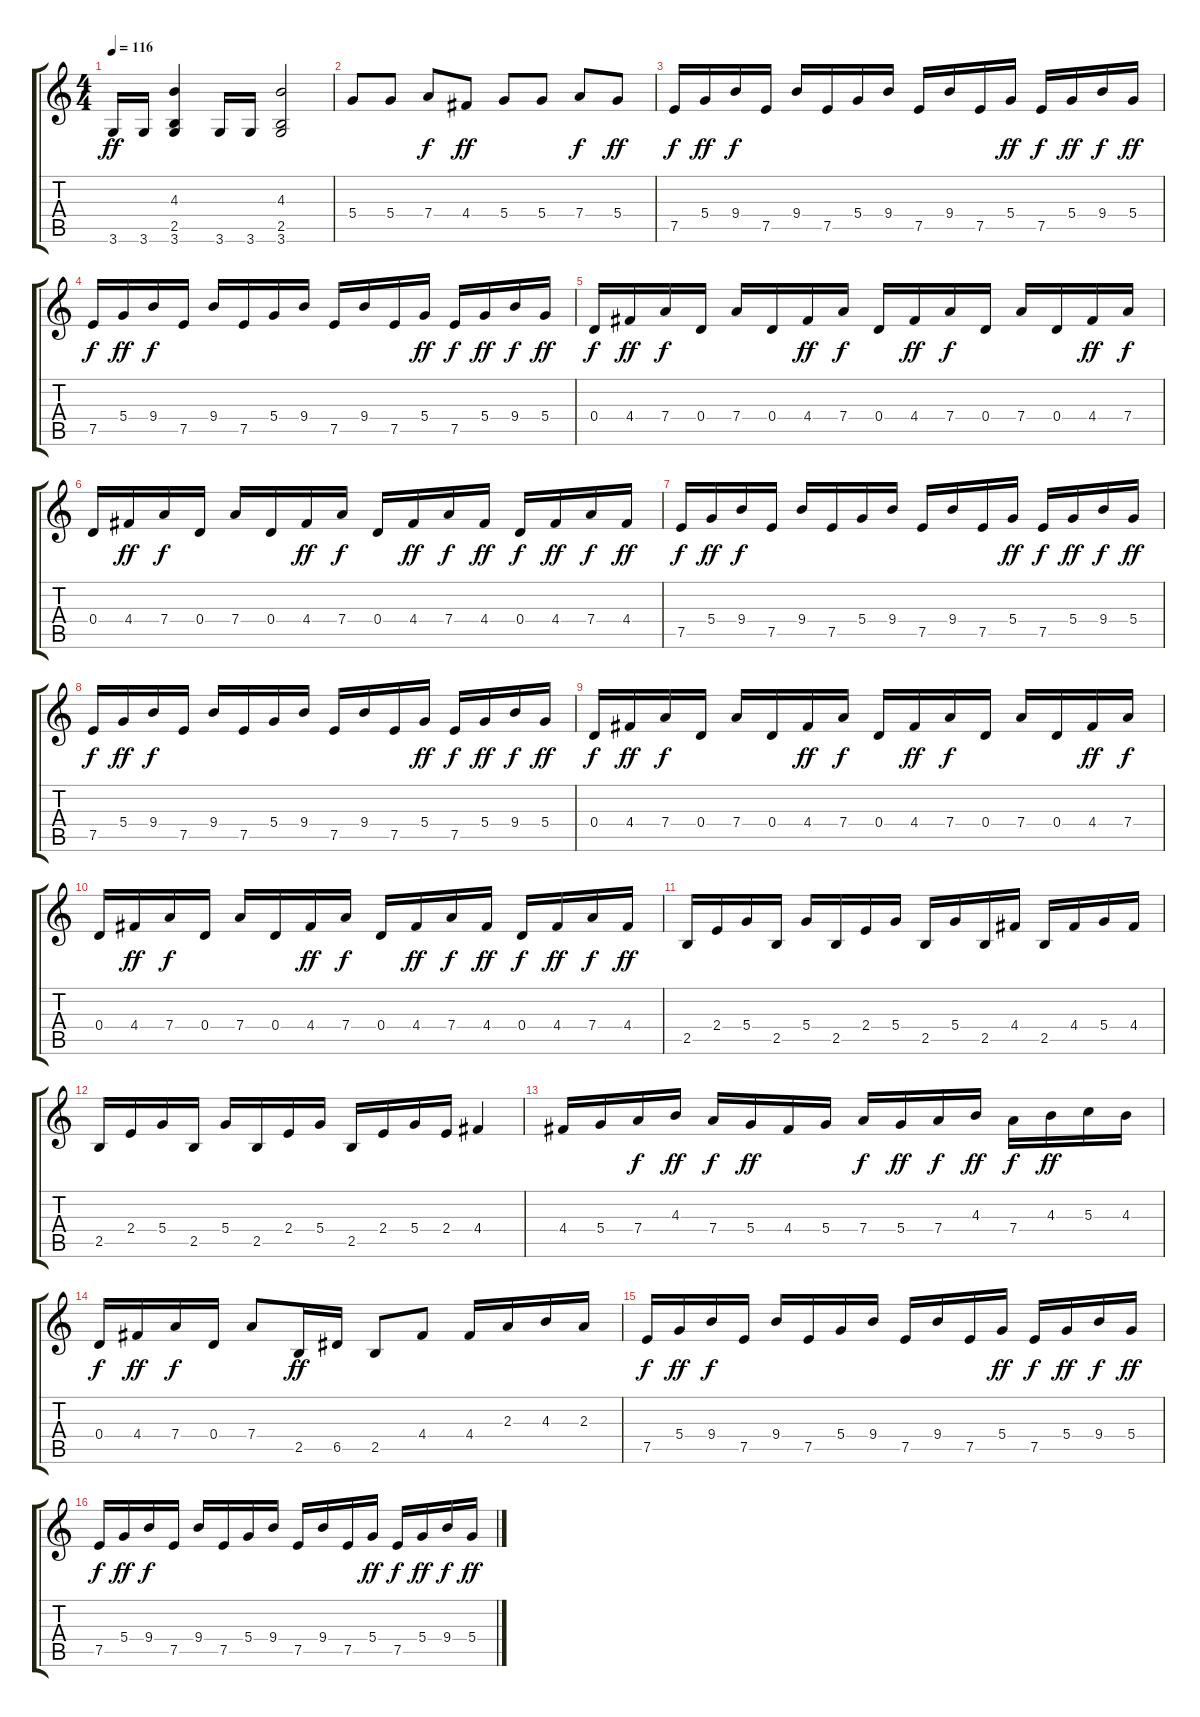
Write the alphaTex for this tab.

\track "" {instrument overdrivenguitar}
\staff {score tabs}
\tuning (E4 B3 G3 D3 A2 E2) {hide}
\ts (4 4)
\tempo 116
\clef g2
\ks c
3.6.16{dy ff} 3.6.16 (4.3 2.5 3.6).4 3.6.16 3.6.16 (4.3 2.5 3.6).2 |
5.4.8 5.4.8 7.4.8{dy f} 4.4.8{dy ff} 5.4.8 5.4.8 7.4.8{dy f} 5.4.8{dy ff} |
7.5.16{dy f} 5.4.16{dy ff} 9.4.16{dy f} 7.5.16 9.4.16 7.5.16 5.4.16 9.4.16 7.5.16 9.4.16 7.5.16 5.4.16{dy ff} 7.5.16{dy f} 5.4.16{dy ff} 9.4.16{dy f} 5.4.16{dy ff} |
7.5.16{dy f} 5.4.16{dy ff} 9.4.16{dy f} 7.5.16 9.4.16 7.5.16 5.4.16 9.4.16 7.5.16 9.4.16 7.5.16 5.4.16{dy ff} 7.5.16{dy f} 5.4.16{dy ff} 9.4.16{dy f} 5.4.16{dy ff} |
0.4.16{dy f} 4.4.16{dy ff} 7.4.16{dy f} 0.4.16 7.4.16 0.4.16 4.4.16{dy ff} 7.4.16{dy f} 0.4.16 4.4.16{dy ff} 7.4.16{dy f} 0.4.16 7.4.16 0.4.16 4.4.16{dy ff} 7.4.16{dy f} |
0.4.16 4.4.16{dy ff} 7.4.16{dy f} 0.4.16 7.4.16 0.4.16 4.4.16{dy ff} 7.4.16{dy f} 0.4.16 4.4.16{dy ff} 7.4.16{dy f} 4.4.16{dy ff} 0.4.16{dy f} 4.4.16{dy ff} 7.4.16{dy f} 4.4.16{dy ff} |
7.5.16{dy f} 5.4.16{dy ff} 9.4.16{dy f} 7.5.16 9.4.16 7.5.16 5.4.16 9.4.16 7.5.16 9.4.16 7.5.16 5.4.16{dy ff} 7.5.16{dy f} 5.4.16{dy ff} 9.4.16{dy f} 5.4.16{dy ff} |
7.5.16{dy f} 5.4.16{dy ff} 9.4.16{dy f} 7.5.16 9.4.16 7.5.16 5.4.16 9.4.16 7.5.16 9.4.16 7.5.16 5.4.16{dy ff} 7.5.16{dy f} 5.4.16{dy ff} 9.4.16{dy f} 5.4.16{dy ff} |
0.4.16{dy f} 4.4.16{dy ff} 7.4.16{dy f} 0.4.16 7.4.16 0.4.16 4.4.16{dy ff} 7.4.16{dy f} 0.4.16 4.4.16{dy ff} 7.4.16{dy f} 0.4.16 7.4.16 0.4.16 4.4.16{dy ff} 7.4.16{dy f} |
0.4.16 4.4.16{dy ff} 7.4.16{dy f} 0.4.16 7.4.16 0.4.16 4.4.16{dy ff} 7.4.16{dy f} 0.4.16 4.4.16{dy ff} 7.4.16{dy f} 4.4.16{dy ff} 0.4.16{dy f} 4.4.16{dy ff} 7.4.16{dy f} 4.4.16{dy ff} |
2.5.16 2.4.16 5.4.16 2.5.16 5.4.16 2.5.16 2.4.16 5.4.16 2.5.16 5.4.16 2.5.16 4.4.16 2.5.16 4.4.16 5.4.16 4.4.16 |
2.5.16 2.4.16 5.4.16 2.5.16 5.4.16 2.5.16 2.4.16 5.4.16 2.5.16 2.4.16 5.4.16 2.4.16 4.4.4 |
4.4.16 5.4.16 7.4.16{dy f} 4.3.16{dy ff} 7.4.16{dy f} 5.4.16{dy ff} 4.4.16 5.4.16 7.4.16{dy f} 5.4.16{dy ff} 7.4.16{dy f} 4.3.16{dy ff} 7.4.16{dy f} 4.3.16{dy ff} 5.3.16 4.3.16 |
0.4.16{dy f} 4.4.16{dy ff} 7.4.16{dy f} 0.4.16 7.4.8 2.5.16{dy ff} 6.5.16 2.5.8 4.4.8 4.4.16 2.3.16 4.3.16 2.3.16 |
7.5.16{dy f} 5.4.16{dy ff} 9.4.16{dy f} 7.5.16 9.4.16 7.5.16 5.4.16 9.4.16 7.5.16 9.4.16 7.5.16 5.4.16{dy ff} 7.5.16{dy f} 5.4.16{dy ff} 9.4.16{dy f} 5.4.16{dy ff} |
7.5.16{dy f} 5.4.16{dy ff} 9.4.16{dy f} 7.5.16 9.4.16 7.5.16 5.4.16 9.4.16 7.5.16 9.4.16 7.5.16 5.4.16{dy ff} 7.5.16{dy f} 5.4.16{dy ff} 9.4.16{dy f} 5.4.16{dy ff}
